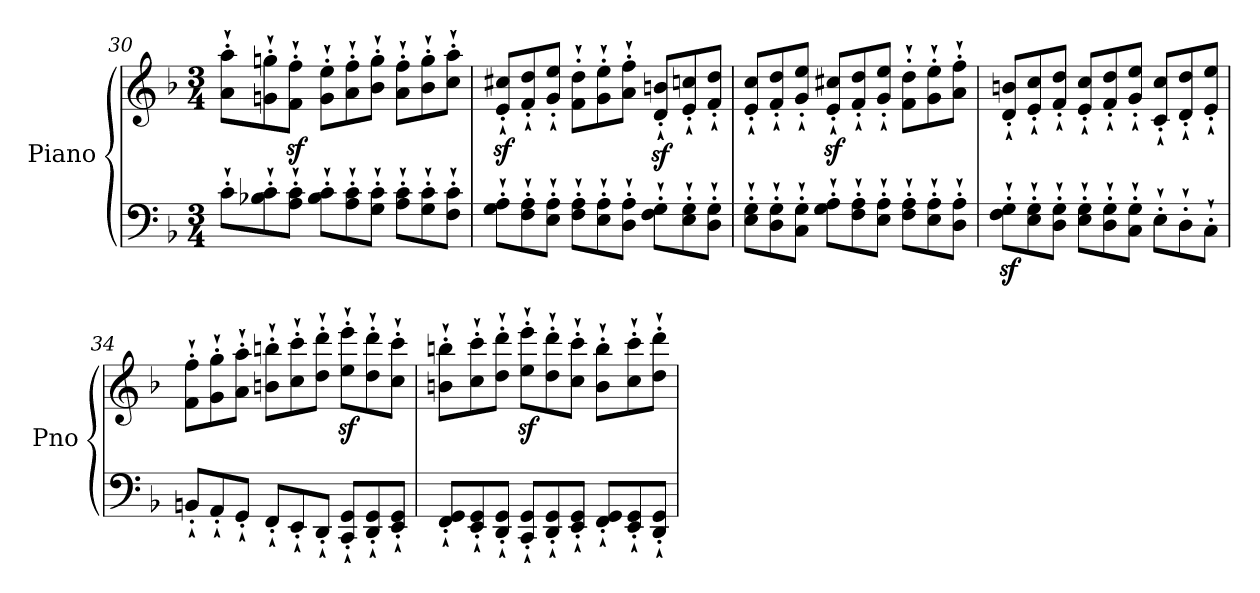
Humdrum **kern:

**kern	**kern
*part1	*part1
*staff2	*staff1
*I"Piano	*
*I'Pno	*
!!LO:LB:g=z
*clefF4	*clefG2
*k[b-]	*k[b-]
*F:	*F:
*M3/4	*M3/4
*Xtuplet	*Xtuplet
=30	=30
12c`'\L	12a\`' 12aa\`'L
12B-X\`' 12c\`'	12gn\`' 12ggn\`'
12A\`' 12c\`'J	12f\z<`' 12ff\z<`'J
12B-\`' 12c\`'L	12g\`' 12ee\`'L
12A\`' 12c\`'	12a\`' 12ff\`'
12G\`' 12c\`'J	12b-\`' 12gg\`'J
12A\`' 12c\`'L	12a\`' 12ff\`'L
12G\`' 12c\`'	12b-\`' 12gg\`'
12F\`' 12c\`'J	12cc\`' 12aa\`'J
=31	=31
12G\`' 12A\`'L	12e/z<`' 12cc#X/z<`'L
12F\`' 12A\`'	12f/`' 12dd/`'
12E\`' 12A\`'J	12g/`' 12ee/`'J
12F\`' 12A\`'L	12f\`' 12dd\`'L
12E\`' 12A\`'	12g\`' 12ee\`'
12D\`' 12A\`'J	12a\`' 12ff\`'J
12F\`' 12G\`'L	12d/z<`' 12bn/z<`'L
12E\`' 12G\`'	12e/`' 12ccn/`'
12D\`' 12G\`'J	12f/`' 12dd/`'J
=32	=32
12E\`' 12G\`'L	12e/`' 12cc/`'L
12D\`' 12G\`'	12f/`' 12dd/`'
12C\`' 12G\`'J	12g/`' 12ee/`'J
12G\`' 12A\`'L	12e/z<`' 12cc#X/z<`'L
12F\`' 12A\`'	12f/`' 12dd/`'
12E\`' 12A\`'J	12g/`' 12ee/`'J
12F\`' 12A\`'L	12f\`' 12dd\`'L
12E\`' 12A\`'	12g\`' 12ee\`'
12D\`' 12A\`'J	12a\`' 12ff\`'J
=33	=33
12F\z>`' 12G\z>`'L	12d/`' 12bn/`'L
12E\`' 12G\`'	12e/`' 12cc/`'
12D\`' 12G\`'J	12f/`' 12dd/`'J
12E\`' 12G\`'L	12e/`' 12cc/`'L
12D\`' 12G\`'	12f/`' 12dd/`'
12C\`' 12G\`'J	12g/`' 12ee/`'J
12E`'\L	12c/`' 12cc/`'L
12D`'\	12d/`' 12dd/`'
12C`'\J	12e/`' 12ee/`'J
!!LO:LB:g=z
=34	=34
12BBn`'/L	12f\`' 12ff\`'L
12AA`'/	12g\`' 12gg\`'
12GG`'/J	12a\`' 12aa\`'J
12FF`'/L	12bn\`' 12bbn\`'L
12EE`'/	12cc\`' 12ccc\`'
12DD`'/J	12dd\`' 12ddd\`'J
12CC/`' 12GG/`'L	12ee\z<`' 12eee\z<`'L
12DD/`' 12GG/`'	12dd\`' 12ddd\`'
12EE/`' 12GG/`'J	12cc\`' 12ccc\`'J
=35	=35
12FF/`' 12GG/`'L	12bn\`' 12bbn\`'L
12EE/`' 12GG/`'	12cc\`' 12ccc\`'
12DD/`' 12GG/`'J	12dd\`' 12ddd\`'J
12CC/`' 12GG/`'L	12ee\z<`' 12eee\z<`'L
12DD/`' 12GG/`'	12dd\`' 12ddd\`'
12EE/`' 12GG/`'J	12cc\`' 12ccc\`'J
12FF/`' 12GG/`'L	12b\`' 12bb\`'L
12EE/`' 12GG/`'	12cc\`' 12ccc\`'
12DD/`' 12GG/`'J	12dd\`' 12ddd\`'J
=	=
*-	*-
